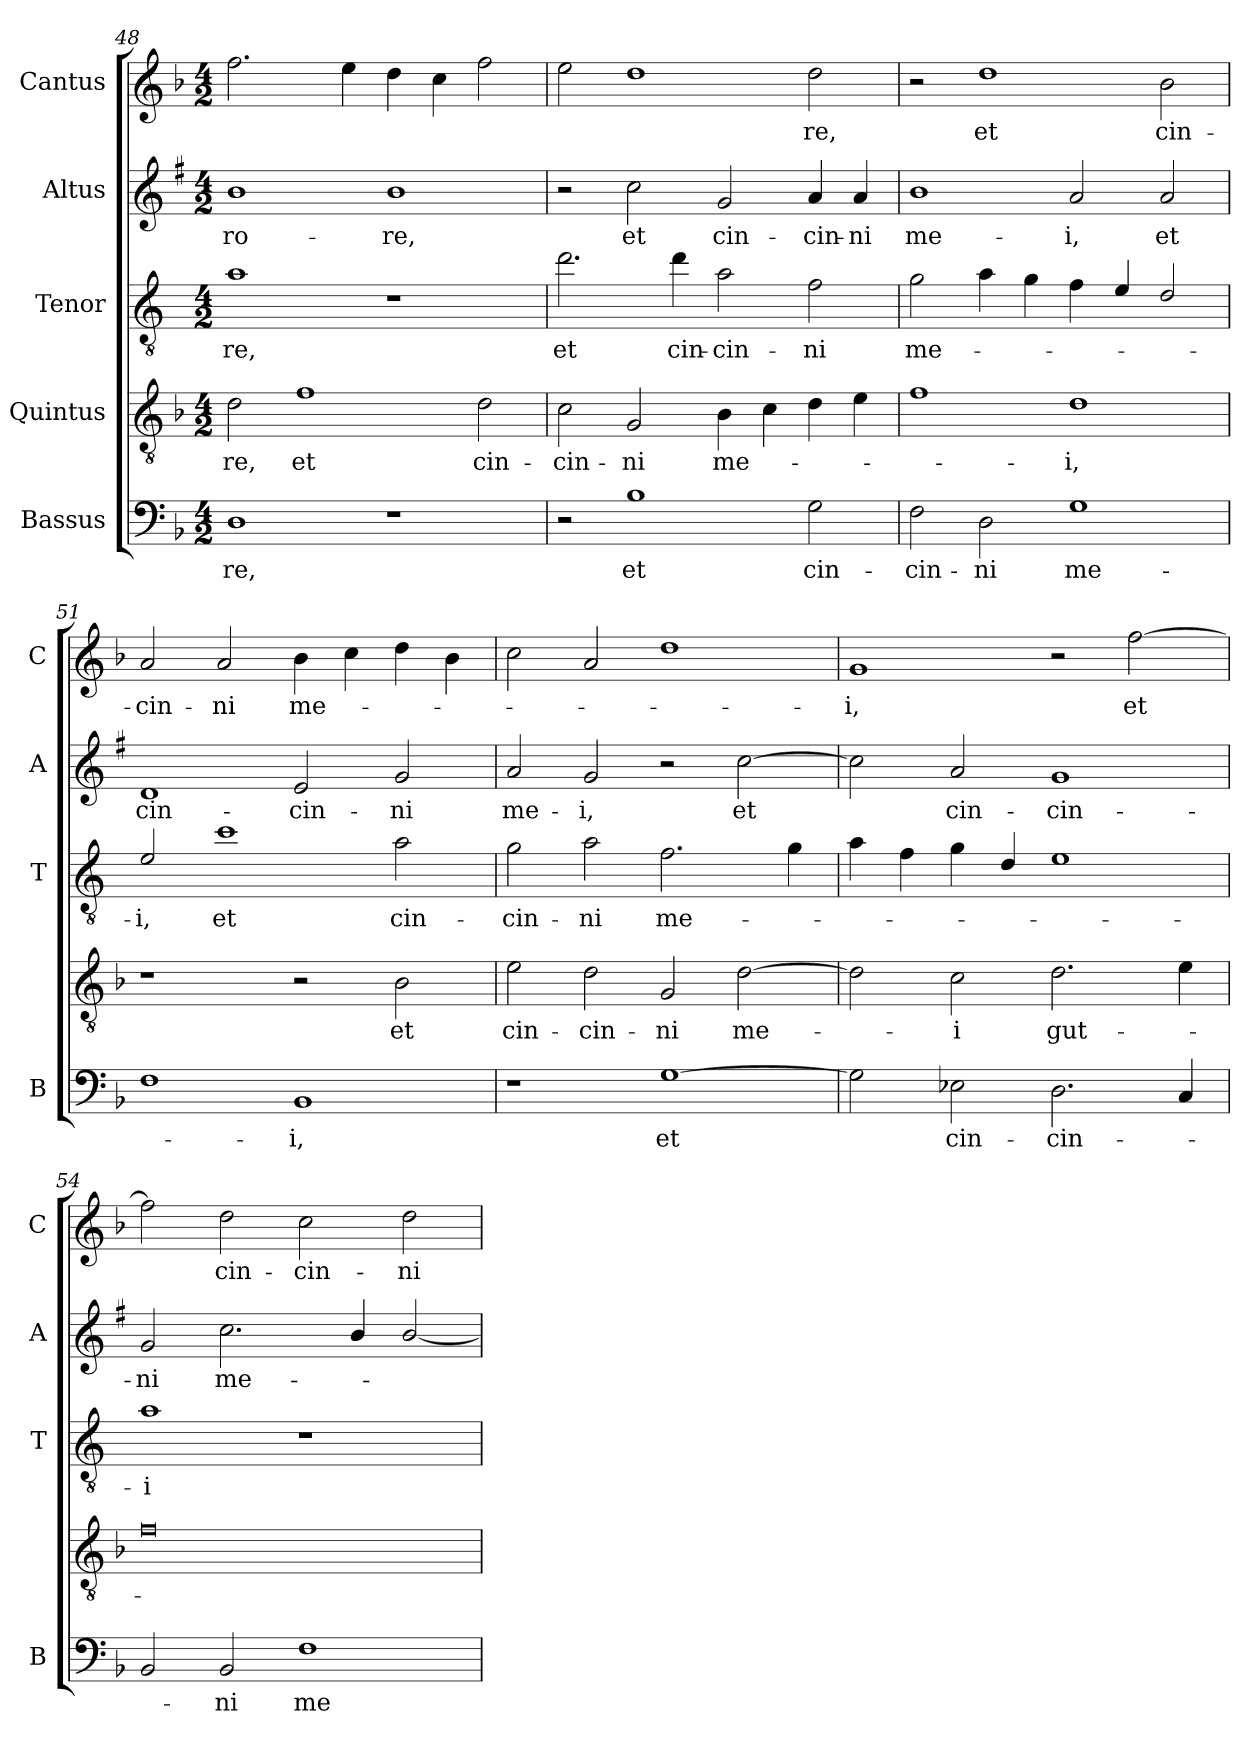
**kern	**text	**kern	**text	**kern	**text	**kern	**text	**kern	**text
*part5	*part5	*part4	*part4	*part3	*part3	*part2	*part2	*part1	*part1
*staff5	*staff5	*staff4	*staff4	*staff3	*staff3	*staff2	*staff2	*staff1	*staff1
*I"Bassus	*	*I"Quintus	*	*I"Tenor	*	*I"Altus	*	*I"Cantus	*
*I'B	*	*	*	*I'T	*	*I'A	*	*I'C	*
*clefF4	*	*clefGv2	*	*clefGv2	*	*clefG2	*	*clefG2	*
*	*	*	*	*ITrd4c7	*	*ITrd1c2	*	*	*
*k[b-]	*	*k[b-]	*	*k[b-]	*	*k[b-]	*	*k[b-]	*
*F:	*	*F:	*	*F:	*	*F:	*	*F:	*
*M4/2	*	*M4/2	*	*M4/2	*	*M4/2	*	*M4/2	*
=48	=48	=48	=48	=48	=48	=48	=48	=48	=48
!	!LO:LY:b	!	!LO:LY:b	!	!LO:LY:b	!	!LO:LY:b	!	!
1D	-re,	2d\	-re,	1d	-re,	1a	ro-	2.ff\	.
!	!	!	!LO:LY:b	!	!	!	!	!	!
.	.	1f	et	.	.	.	.	.	.
.	.	.	.	.	.	.	.	4ee\	.
!	!	!	!	!	!	!	!LO:LY:b	!	!
1r	.	.	.	1r	.	1a	-re,	4dd\	.
.	.	.	.	.	.	.	.	4cc\	.
!	!	!	!LO:LY:b	!	!	!	!	!	!
.	.	2d\	cin-	.	.	.	.	2ff\	.
=49	=49	=49	=49	=49	=49	=49	=49	=49	=49
!	!	!	!LO:LY:b	!	!LO:LY:b	!	!	!	!
2r	.	2c\	-cin-	2.g\	et	2r	.	2ee\	.
!	!LO:LY:b	!	!LO:LY:b	!	!	!	!LO:LY:b	!	!
1B-	et	2G/	-ni	.	.	2b-\	et	1dd	.
!	!	!	!	!	!LO:LY:b	!	!	!	!
.	.	.	.	4g\	cin-	.	.	.	.
!	!	!	!LO:LY:b	!	!LO:LY:b	!	!LO:LY:b	!	!
.	.	4B-\	me-	2d\	-cin-	2f/	cin-	.	.
.	.	4c\	.	.	.	.	.	.	.
!	!LO:LY:b	!	!	!	!LO:LY:b	!	!LO:LY:b	!	!LO:LY:b
2G\	cin-	4d\	.	2B-\	-ni	4g/	-cin-	2dd\	-re,
!	!	!	!	!	!	!	!LO:LY:b	!	!
.	.	4e\	.	.	.	4g/	-ni	.	.
=50	=50	=50	=50	=50	=50	=50	=50	=50	=50
!	!LO:LY:b	!	!	!	!LO:LY:b	!	!LO:LY:b	!	!
2F\	-cin-	1f	.	2c\	me-	1a	me-	2r	.
!	!LO:LY:b	!	!	!	!	!	!	!	!LO:LY:b
2D\	-ni	.	.	4d\	.	.	.	1dd	et
.	.	.	.	4c\	.	.	.	.	.
!	!LO:LY:b	!	!LO:LY:b	!	!	!	!LO:LY:b	!	!
1G	me-	1d	-i,	4B-\	.	2g/	-i,	.	.
.	.	.	.	4A/	.	.	.	.	.
!	!	!	!	!	!	!	!LO:LY:b	!	!LO:LY:b
.	.	.	.	2G/	.	2g/	et	2b-\	cin-
!!LO:LB:g=z
=51	=51	=51	=51	=51	=51	=51	=51	=51	=51
!	!	!	!	!	!LO:LY:b	!	!LO:LY:b	!	!LO:LY:b
1F	.	1r	.	2A/	-i,	1c	cin-	2a/	-cin-
!	!	!	!	!	!LO:LY:b	!	!	!	!LO:LY:b
.	.	.	.	1f	et	.	.	2a/	-ni
!	!LO:LY:b	!	!	!	!	!	!LO:LY:b	!	!LO:LY:b
1BB-	-i,	2r	.	.	.	2d/	-cin-	4b-\	me-
.	.	.	.	.	.	.	.	4cc\	.
!	!	!	!LO:LY:b	!	!LO:LY:b	!	!LO:LY:b	!	!
.	.	2B-\	et	2d\	cin-	2f/	-ni	4dd\	.
.	.	.	.	.	.	.	.	4b-\	.
=52	=52	=52	=52	=52	=52	=52	=52	=52	=52
!	!	!	!LO:LY:b	!	!LO:LY:b	!	!LO:LY:b	!	!
1r	.	2e\	cin-	2c\	-cin-	2g/	me-	2cc\	.
!	!	!	!LO:LY:b	!	!LO:LY:b	!	!LO:LY:b	!	!
.	.	2d\	-cin-	2d\	-ni	2f/	-i,	2a/	.
!	!LO:LY:b	!	!LO:LY:b	!	!LO:LY:b	!	!	!	!
[1G	et	2G/	-ni	2.B-\	me-	2r	.	1dd	.
!	!	!	!LO:LY:b	!	!	!	!LO:LY:b	!	!
.	.	[2d\	me-	.	.	[2b-\	et	.	.
.	.	.	.	4c\	.	.	.	.	.
=53	=53	=53	=53	=53	=53	=53	=53	=53	=53
!	!	!	!	!	!	!	!	!	!LO:LY:b
2G\]	.	2d\]	.	4d\	.	2b-\]	.	1g	-i,
.	.	.	.	4B-\	.	.	.	.	.
!	!LO:LY:b	!	!LO:LY:b	!	!	!	!LO:LY:b	!	!
2E-X\	cin-	2c\	-i	4c\	.	2g/	cin-	.	.
.	.	.	.	4G/	.	.	.	.	.
!	!LO:LY:b	!	!LO:LY:b	!	!	!	!LO:LY:b	!	!
2.D\	-cin-	2.d\	gut-	1A	.	1f	-cin-	2r	.
!	!	!	!	!	!	!	!	!	!LO:LY:b
.	.	.	.	.	.	.	.	[2ff\	et
4C/	.	4e\	.	.	.	.	.	.	.
=54	=54	=54	=54	=54	=54	=54	=54	=54	=54
!	!	!	!	!	!LO:LY:b	!	!LO:LY:b	!	!
2BB-/	.	0f	.	1d	-i	2f/	-ni	2ff\]	.
!	!LO:LY:b	!	!	!	!	!	!LO:LY:b	!	!LO:LY:b
2BB-/	-ni	.	.	.	.	2.b-\	me-	2dd\	cin-
!	!LO:LY:b	!	!	!	!	!	!	!	!LO:LY:b
1F	me-	.	.	1r	.	.	.	2cc\	-cin-
.	.	.	.	.	.	4a/	.	.	.
!	!	!	!	!	!	!	!	!	!LO:LY:b
.	.	.	.	.	.	[2a/	.	2dd\	-ni
=	=	=	=	=	=	=	=	=	=
*-	*-	*-	*-	*-	*-	*-	*-	*-	*-
